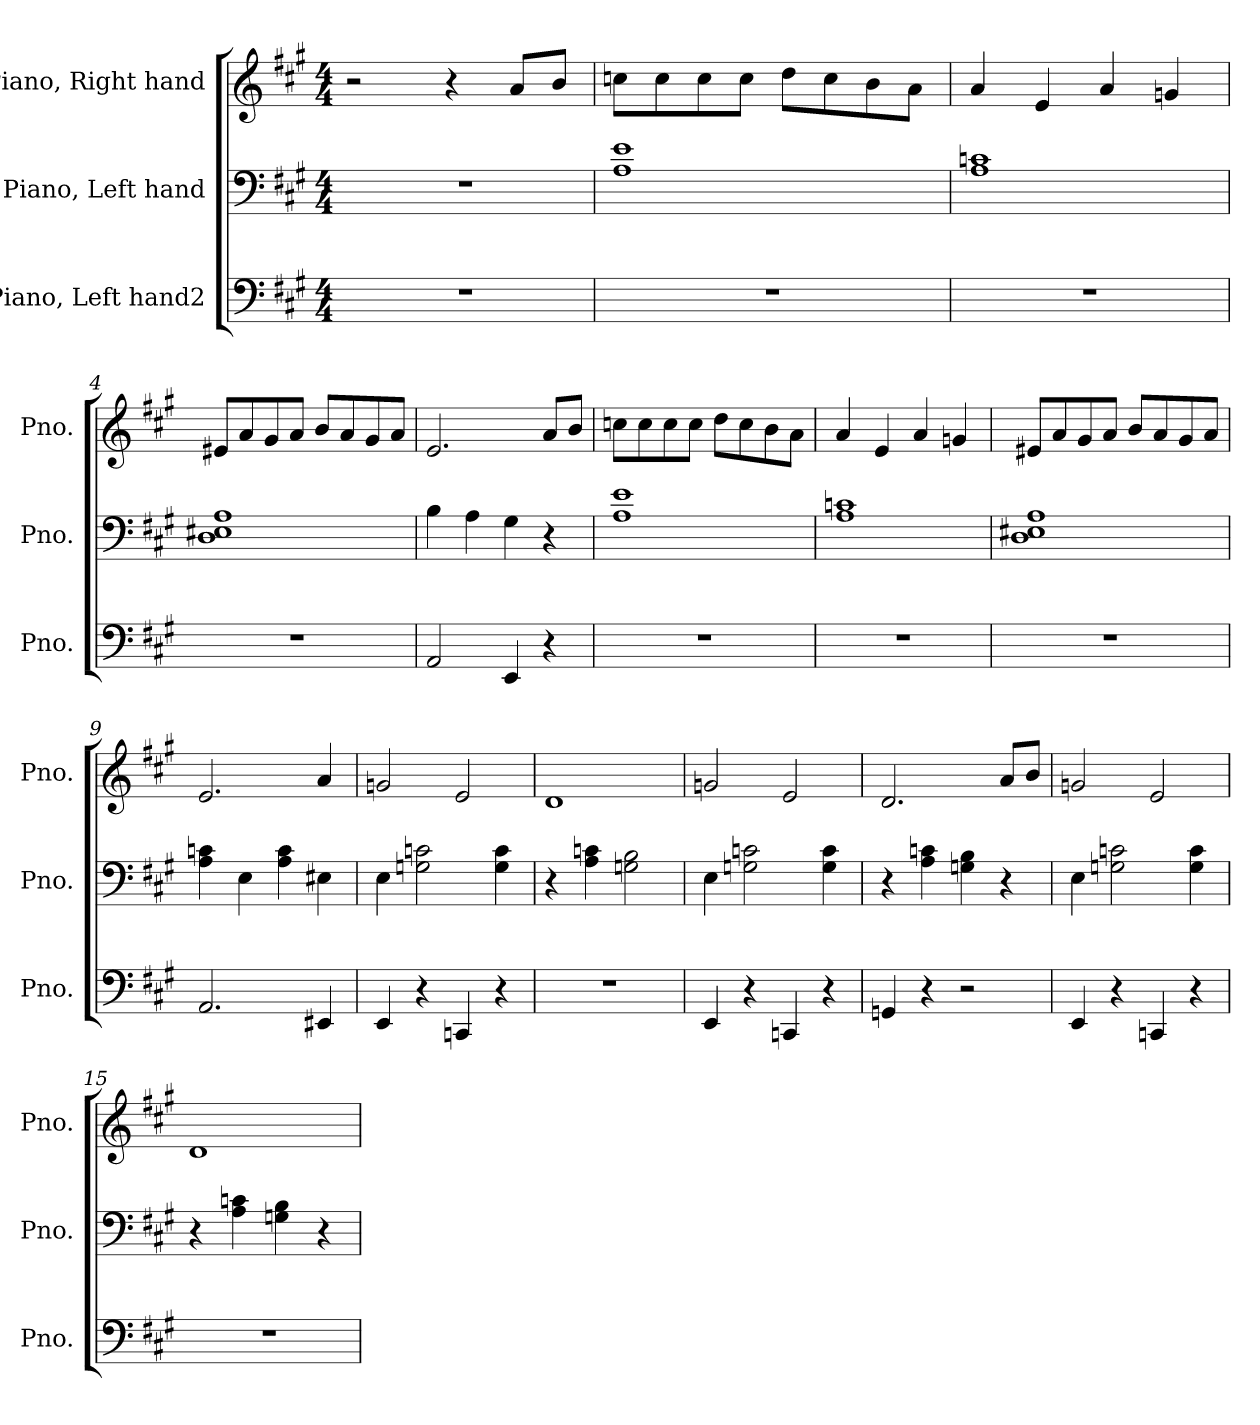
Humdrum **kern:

**kern	**kern	**kern
*part3	*part2	*part1
*staff3	*staff2	*staff1
*I"Piano, Left hand2	*I"Piano, Left hand	*I"Piano, Right hand
*I'Pno.	*I'Pno.	*I'Pno.
*clefF4	*clefF4	*clefG2
*k[f#c#g#]	*k[f#c#g#]	*k[f#c#g#]
*M4/4	*M4/4	*M4/4
*MM120	*MM120	*MM120
=1	=1	=1
1r	1r	2r
.	.	4r
.	.	8a/L
.	.	8b/J
=2	=2	=2
1r	1A 1e	8ccn\L
.	.	8cc\
.	.	8cc\
.	.	8cc\J
.	.	8dd\L
.	.	8cc\
.	.	8b\
.	.	8a\J
=3	=3	=3
1r	1A 1cn	4a/
.	.	4e/
.	.	4a/
.	.	4gn/
=4	=4	=4
1r	1D 1E#X 1A	8e#X/L
.	.	8a/
.	.	8g#/
.	.	8a/J
.	.	8b/L
.	.	8a/
.	.	8g#/
.	.	8a/J
=5	=5	=5
2AA/	4B\	2.e/
.	4A\	.
4EE/	4G#\	.
4r	4r	8a/L
.	.	8b/J
!!LO:LB:g=z
=6	=6	=6
1r	1A 1e	8ccn\L
.	.	8cc\
.	.	8cc\
.	.	8cc\J
.	.	8dd\L
.	.	8cc\
.	.	8b\
.	.	8a\J
=7	=7	=7
1r	1A 1cn	4a/
.	.	4e/
.	.	4a/
.	.	4gn/
=8	=8	=8
1r	1D 1E#X 1A	8e#X/L
.	.	8a/
.	.	8g#/
.	.	8a/J
.	.	8b/L
.	.	8a/
.	.	8g#/
.	.	8a/J
=9	=9	=9
2.AA/	4A\ 4cn\	2.e/
.	4E\	.
.	4A\ 4c\	.
4EE#X/	4E#X\	4a/
=10	=10	=10
4EE/	4E\	2gn/
4r	2Gn\ 2cn\	.
4CCn/	.	2e/
4r	4G\ 4c\	.
=11	=11	=11
1r	4r	1d
.	4A\ 4cn\	.
.	2Gn\ 2B\	.
!!LO:LB:g=z
=12	=12	=12
4EE/	4E\	2gn/
4r	2Gn\ 2cn\	.
4CCn/	.	2e/
4r	4G\ 4c\	.
=13	=13	=13
4GGn/	4r	2.d/
4r	4A\ 4cn\	.
2r	4Gn\ 4B\	.
.	4r	8a/L
.	.	8b/J
=14	=14	=14
4EE/	4E\	2gn/
4r	2Gn\ 2cn\	.
4CCn/	.	2e/
4r	4G\ 4c\	.
=15	=15	=15
1r	4r	1d
.	4A\ 4cn\	.
.	4Gn\ 4B\	.
.	4r	.
=	=	=
*-	*-	*-
